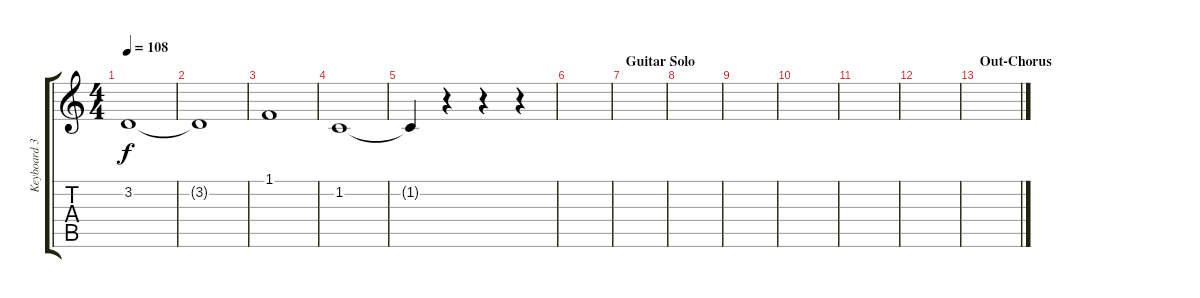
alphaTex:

\track ("Keyboard 3" "Keyboard 3") {instrument orchestrahit}
\staff {score tabs}
\tuning (E4 B3 G3 D3 A2 E2) {hide}
\ts (4 4)
\tempo 108
\clef g2
\ks c
3.2.1{dy f} |
3.2{t}.1 |
1.1.1 |
1.2.1 |
1.2{t}.4 r.4 r.4 r.4 |
|
\section ("" "Guitar Solo")
|
|
|
|
|
|
\section ("" "Out-Chorus")
